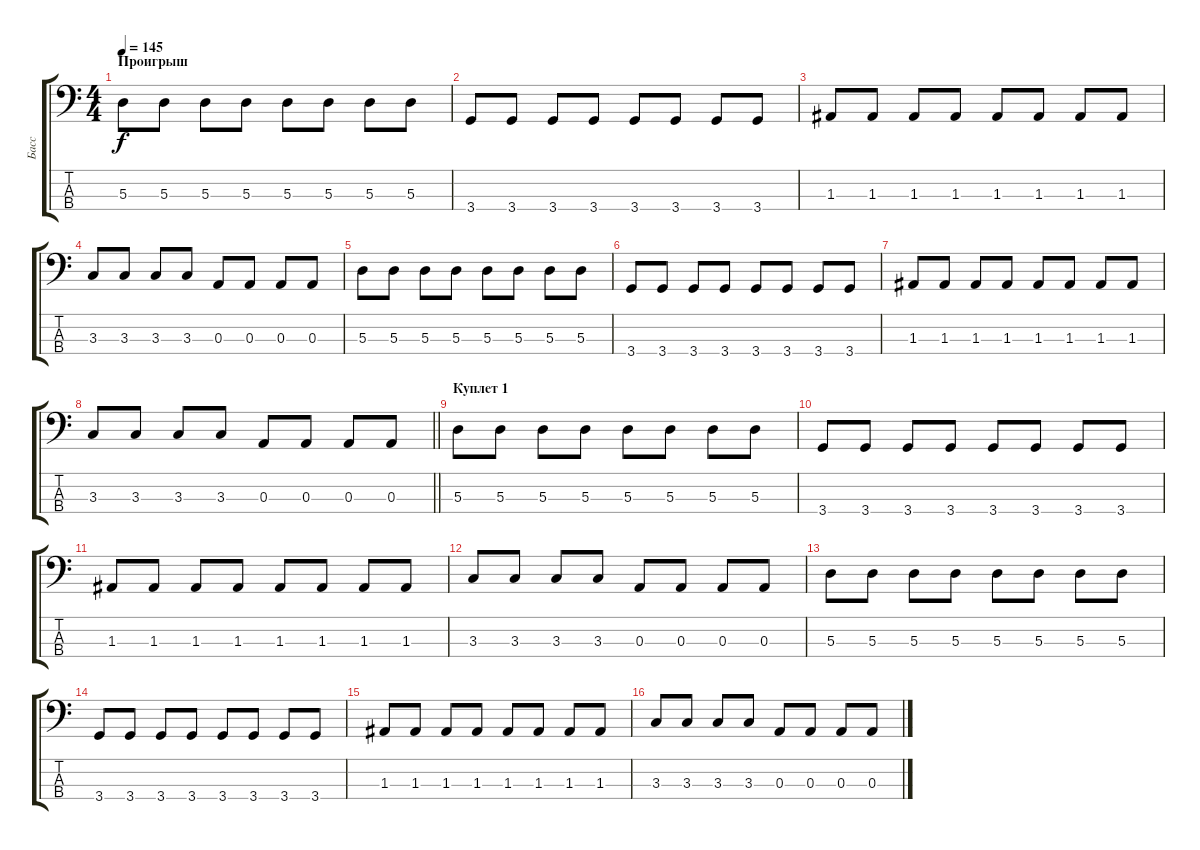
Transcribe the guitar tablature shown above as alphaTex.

\track ("Басс" "Басс") {instrument electricbassfinger}
\staff {score tabs}
\tuning (G2 D2 A1 E1) {hide}
\ts (4 4)
\section ("" "Проигрыш")
\tempo 145
\clef f4
\ks c
5.3.8{dy f} 5.3.8 5.3.8 5.3.8 5.3.8 5.3.8 5.3.8 5.3.8 |
3.4.8 3.4.8 3.4.8 3.4.8 3.4.8 3.4.8 3.4.8 3.4.8 |
1.3.8 1.3.8 1.3.8 1.3.8 1.3.8 1.3.8 1.3.8 1.3.8 |
3.3.8 3.3.8 3.3.8 3.3.8 0.3.8 0.3.8 0.3.8 0.3.8 |
5.3.8 5.3.8 5.3.8 5.3.8 5.3.8 5.3.8 5.3.8 5.3.8 |
3.4.8 3.4.8 3.4.8 3.4.8 3.4.8 3.4.8 3.4.8 3.4.8 |
1.3.8 1.3.8 1.3.8 1.3.8 1.3.8 1.3.8 1.3.8 1.3.8 |
\barLineRight lightlight
3.3.8 3.3.8 3.3.8 3.3.8 0.3.8 0.3.8 0.3.8 0.3.8 |
\section ("" "Куплет 1")
5.3.8 5.3.8 5.3.8 5.3.8 5.3.8 5.3.8 5.3.8 5.3.8 |
3.4.8 3.4.8 3.4.8 3.4.8 3.4.8 3.4.8 3.4.8 3.4.8 |
1.3.8 1.3.8 1.3.8 1.3.8 1.3.8 1.3.8 1.3.8 1.3.8 |
3.3.8 3.3.8 3.3.8 3.3.8 0.3.8 0.3.8 0.3.8 0.3.8 |
5.3.8 5.3.8 5.3.8 5.3.8 5.3.8 5.3.8 5.3.8 5.3.8 |
3.4.8 3.4.8 3.4.8 3.4.8 3.4.8 3.4.8 3.4.8 3.4.8 |
1.3.8 1.3.8 1.3.8 1.3.8 1.3.8 1.3.8 1.3.8 1.3.8 |
3.3.8 3.3.8 3.3.8 3.3.8 0.3.8 0.3.8 0.3.8 0.3.8
